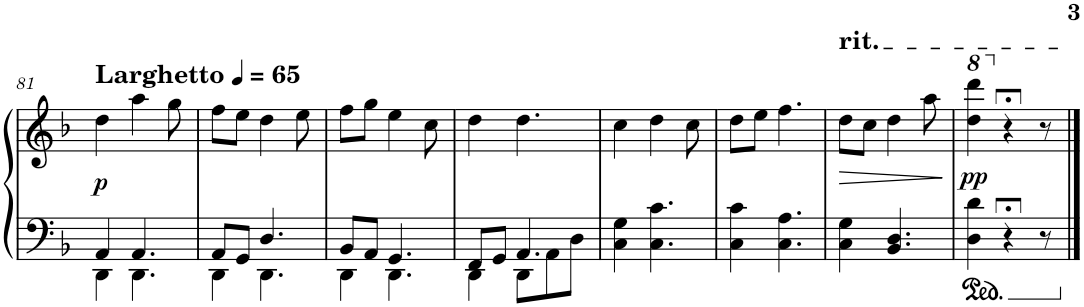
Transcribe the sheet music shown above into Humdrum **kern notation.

**kern	**kern	**dynam
*part1	*part1	*part1
*staff2	*staff1	*staff1/2
*I"Piano	*	*
*I'Pno.	*	*
!!LO:PB:g=z
*clefF4	*clefG2	*
*k[b-]	*k[b-]	*
*M5/8	*M5/8	*
*MM65	*MM65	*
=81	=81	=81
*^	*	*
!	!	!LO:TX:a:B:t=Larghetto	!
!	!	!	!LO:DY:b
4AA/	4DD\	4dd\	p
4.AA/	4.DD\	4aa\	.
.	.	8gg\	.
=82	=82	=82	=82
8AA/L	4DD\	8ff\L	.
8GG/J	.	8ee\J	.
4.D/	4.DD\	4dd\	.
.	.	8ee\	.
=83	=83	=83	=83
8BB-/L	4DD\	8ff\L	.
8AA/J	.	8gg\J	.
4.GG/	4.DD\	4ee\	.
.	.	8cc\	.
=84	=84	=84	=84
8FF/L	4DD\	4dd\	.
8GG/J	.	.	.
4.AA/	8DD\L	4.dd\	.
.	8AA\	.	.
.	8D\J	.	.
*v	*v	*	*
=85	=85	=85
4C\ 4G\	4cc\	.
4.C\ 4.c\	4dd\	.
.	8cc\	.
=86	=86	=86
4C\ 4c\	8dd\L	.
.	8ee\J	.
4.C\ 4.A\	4.ff\	.
=87	=87	=87
!	!LO:TX:a:t=rit.	!
!	!	!LO:HP:b
4C\ 4G\	8dd\L	>
.	8cc\J	.
4.BB-/ 4.D/	4dd\	.
.	8aa\	.
.	.	]
=88	=88	=88
*	*8va	*
!	!	!LO:DY:b
4D\ 4d\	4ddd\ 4dddd\	pp
*	*X8va	*
4r;<	4r;<	.
8r	8r	.
==	==	==
*-	*-	*-
